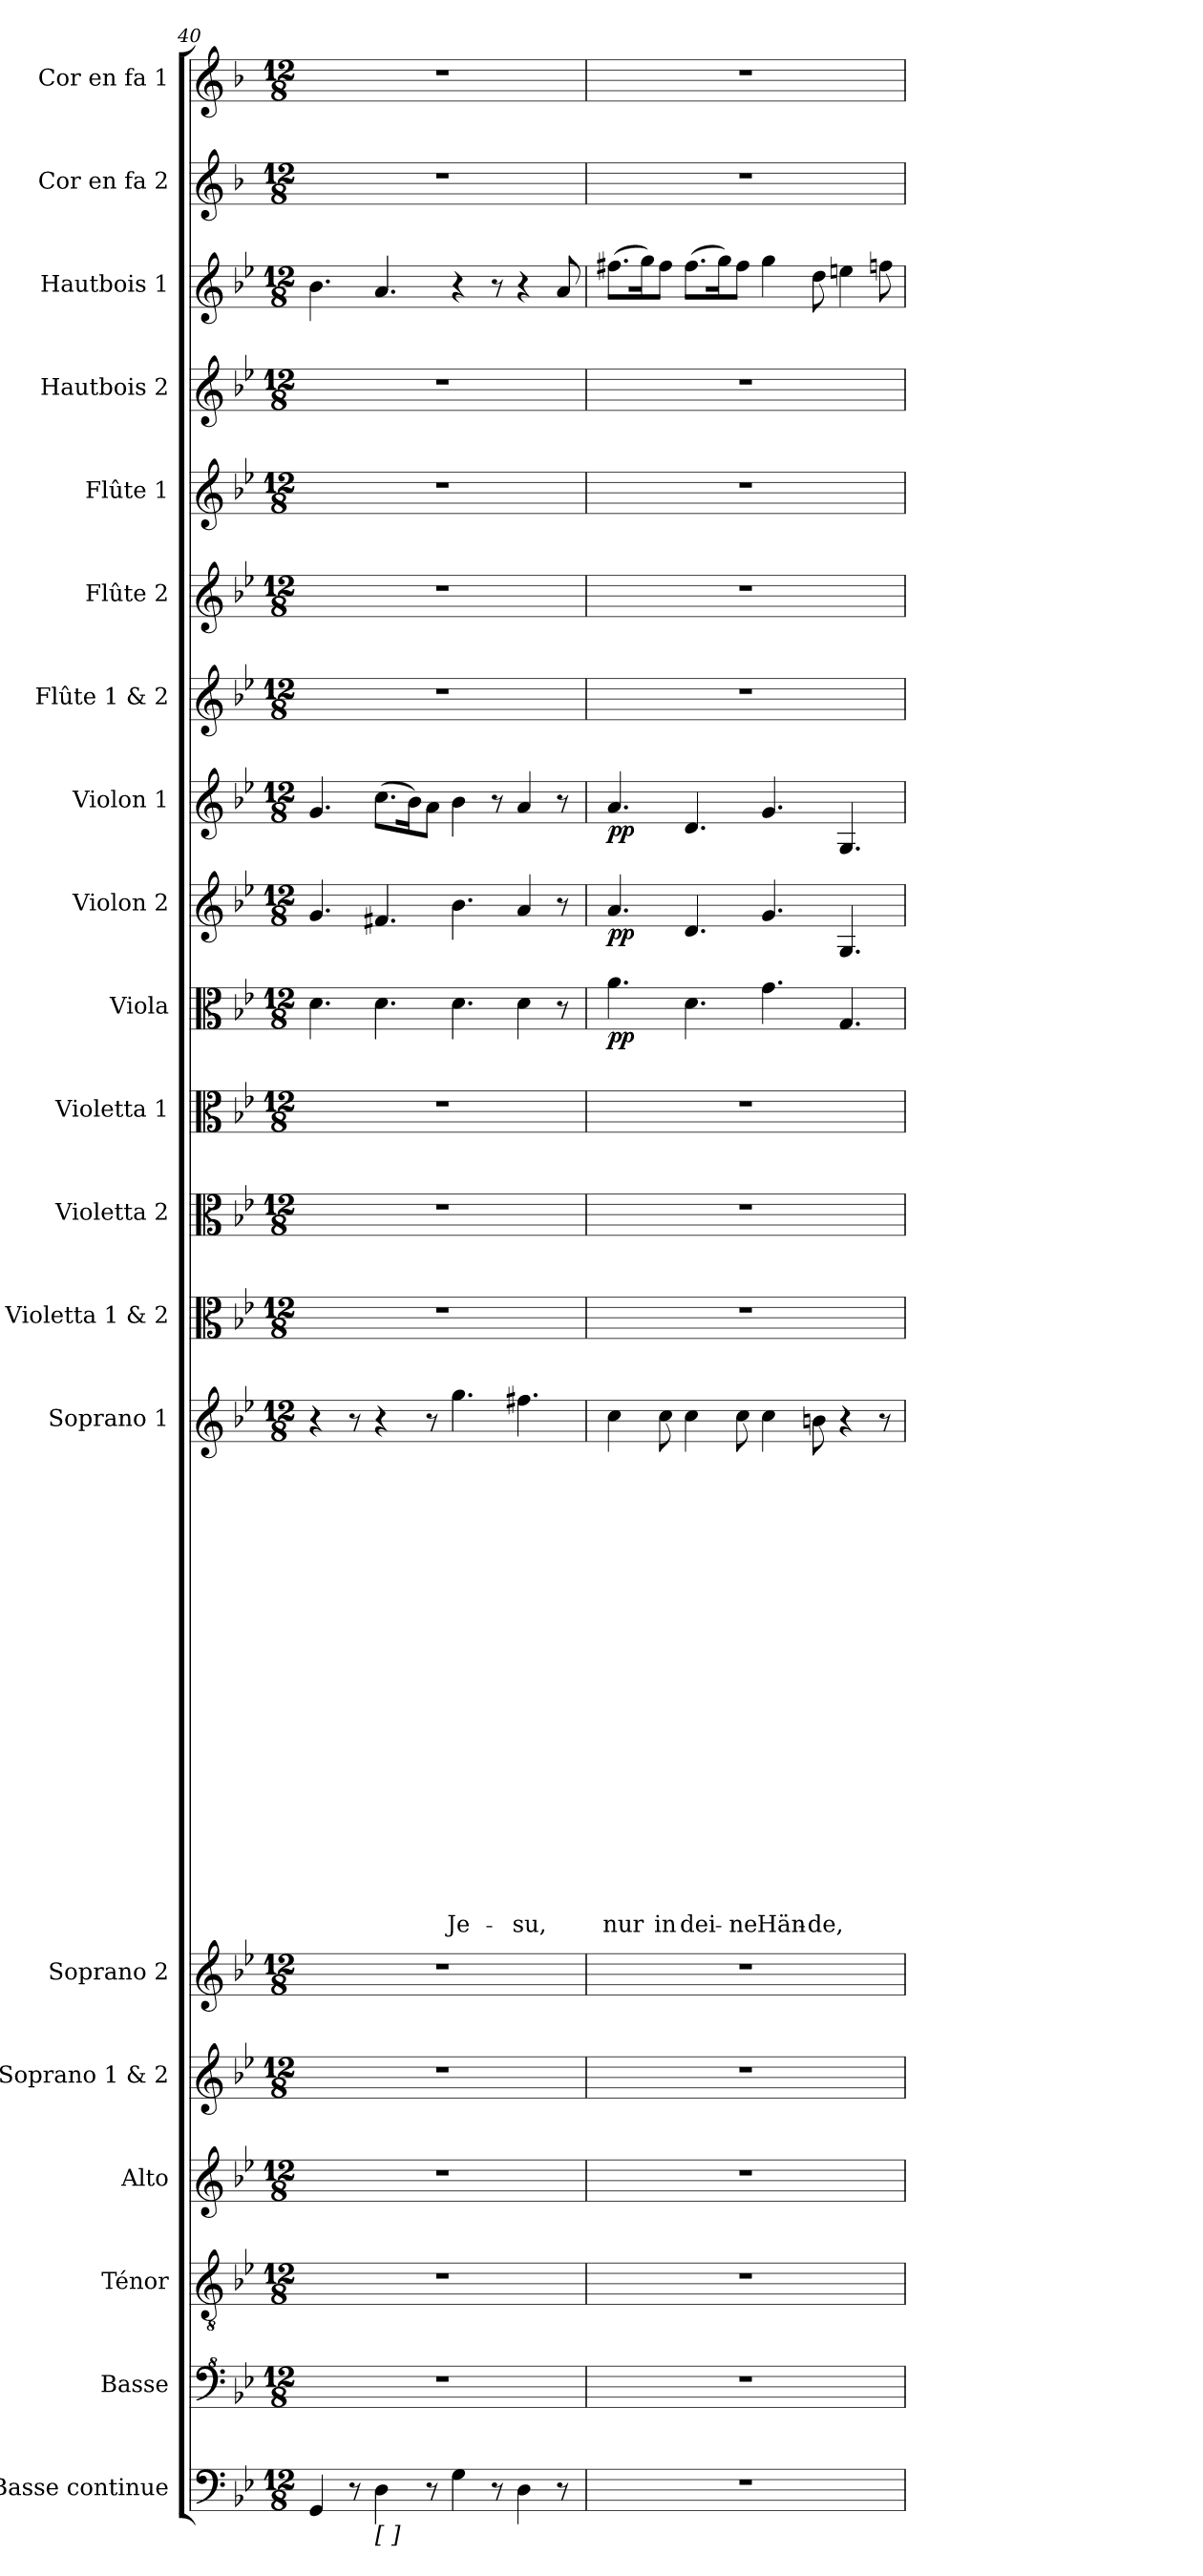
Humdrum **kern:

**kern	**kern	**kern	**kern	**kern	**kern	**kern	**text	**text	**text	**text	**text	**text	**text	**text	**text	**text	**text	**text	**text	**text	**text	**text	**text	**text	**text	**text	**text	**kern	**kern	**kern	**kern	**dynam	**kern	**dynam	**kern	**dynam	**kern	**kern	**kern	**kern	**kern	**kern	**kern
*part20	*part19	*part18	*part17	*part16	*part15	*part14	*part14	*part14	*part14	*part14	*part14	*part14	*part14	*part14	*part14	*part14	*part14	*part14	*part14	*part14	*part14	*part14	*part14	*part14	*part14	*part14	*part14	*part13	*part12	*part11	*part10	*part10	*part9	*part9	*part8	*part8	*part7	*part6	*part5	*part4	*part3	*part2	*part1
*staff20	*staff19	*staff18	*staff17	*staff16	*staff15	*staff14	*staff14	*staff14	*staff14	*staff14	*staff14	*staff14	*staff14	*staff14	*staff14	*staff14	*staff14	*staff14	*staff14	*staff14	*staff14	*staff14	*staff14	*staff14	*staff14	*staff14	*staff14	*staff13	*staff12	*staff11	*staff10	*staff10	*staff9	*staff9	*staff8	*staff8	*staff7	*staff6	*staff5	*staff4	*staff3	*staff2	*staff1
*I"Basse continue	*I"Basse	*I"Ténor	*I"Alto	*I"Soprano 1 & 2	*I"Soprano 2	*I"Soprano 1	*	*	*	*	*	*	*	*	*	*	*	*	*	*	*	*	*	*	*	*	*	*I"Violetta 1 & 2	*I"Violetta 2	*I"Violetta 1	*I"Viola	*	*I"Violon 2	*	*I"Violon 1	*	*I"Flûte 1 & 2	*I"Flûte 2	*I"Flûte 1	*I"Hautbois 2	*I"Hautbois 1	*I"Cor en fa 2	*I"Cor en fa 1
*I'BC	*I'Bas	*I'T	*I'A	*	*I'S 2	*I'S 1	*	*	*	*	*	*	*	*	*	*	*	*	*	*	*	*	*	*	*	*	*	*	*I'Vta 2	*I'Vta 1	*I'Vla	*	*I'Vln 2	*	*I'Vln 1	*	*	*I'Fl 2	*I'Fl 1	*I'Hb 2	*I'Hb 1	*I'Cor 2	*I'Cor 1
*clefF4	*clefF^4	*clefGv2	*clefG2	*clefG2	*clefG2	*clefG2	*	*	*	*	*	*	*	*	*	*	*	*	*	*	*	*	*	*	*	*	*	*clefC3	*clefC3	*clefC3	*clefC3	*	*clefG2	*	*clefG2	*	*clefG2	*clefG2	*clefG2	*clefG2	*clefG2	*clefG2	*clefG2
*ITrd7c12	*	*	*	*	*	*	*	*	*	*	*	*	*	*	*	*	*	*	*	*	*	*	*	*	*	*	*	*	*	*	*	*	*	*	*	*	*	*	*	*	*	*ITrd4c7	*ITrd4c7
*k[b-e-]	*k[b-e-]	*k[b-e-]	*k[b-e-]	*k[b-e-]	*k[b-e-]	*k[b-e-]	*	*	*	*	*	*	*	*	*	*	*	*	*	*	*	*	*	*	*	*	*	*k[b-e-]	*k[b-e-]	*k[b-e-]	*k[b-e-]	*	*k[b-e-]	*	*k[b-e-]	*	*k[b-e-]	*k[b-e-]	*k[b-e-]	*k[b-e-]	*k[b-e-]	*k[b-e-]	*k[b-e-]
*B-:	*B-:	*B-:	*B-:	*B-:	*B-:	*B-:	*	*	*	*	*	*	*	*	*	*	*	*	*	*	*	*	*	*	*	*	*	*B-:	*B-:	*B-:	*B-:	*	*B-:	*	*B-:	*	*B-:	*B-:	*B-:	*B-:	*B-:	*B-:	*B-:
*M12/8	*M12/8	*M12/8	*M12/8	*M12/8	*M12/8	*M12/8	*	*	*	*	*	*	*	*	*	*	*	*	*	*	*	*	*	*	*	*	*	*M12/8	*M12/8	*M12/8	*M12/8	*	*M12/8	*	*M12/8	*	*M12/8	*M12/8	*M12/8	*M12/8	*M12/8	*M12/8	*M12/8
=40	=40	=40	=40	=40	=40	=40	=40	=40	=40	=40	=40	=40	=40	=40	=40	=40	=40	=40	=40	=40	=40	=40	=40	=40	=40	=40	=40	=40	=40	=40	=40	=40	=40	=40	=40	=40	=40	=40	=40	=40	=40	=40	=40
4GGG/	1.r	1.r	1.r	1.r	1.r	4r	.	.	.	.	.	.	.	.	.	.	.	.	.	.	.	.	.	.	.	.	.	1.r	1.r	1.r	4.d\	.	4.g/	.	4.g/	.	1.r	1.r	1.r	1.r	4.b-\	1.r	1.r
8r	.	.	.	.	.	8r	.	.	.	.	.	.	.	.	.	.	.	.	.	.	.	.	.	.	.	.	.	.	.	.	.	.	.	.	.	.	.	.	.	.	.	.	.
!LO:TX:b:t=[ ]	!	!	!	!	!	!	!	!	!	!	!	!	!	!	!	!	!	!	!	!	!	!	!	!	!	!	!	!	!	!	!	!	!	!	!	!	!	!	!	!	!	!	!
4DD\	.	.	.	.	.	4r	.	.	.	.	.	.	.	.	.	.	.	.	.	.	.	.	.	.	.	.	.	.	.	.	4.d\	.	4.f#X/	.	(>8.cc\L	.	.	.	.	.	4.a/	.	.
.	.	.	.	.	.	.	.	.	.	.	.	.	.	.	.	.	.	.	.	.	.	.	.	.	.	.	.	.	.	.	.	.	.	.	16b-\k)	.	.	.	.	.	.	.	.
8r	.	.	.	.	.	8r	.	.	.	.	.	.	.	.	.	.	.	.	.	.	.	.	.	.	.	.	.	.	.	.	.	.	.	.	8a\J	.	.	.	.	.	.	.	.
!	!	!	!	!	!	!	!	!	!	!	!	!	!	!	!	!	!	!	!	!	!	!	!	!	!	!	!LO:LY:b	!	!	!	!	!	!	!	!	!	!	!	!	!	!	!	!
4GG\	.	.	.	.	.	4.gg\	.	.	.	.	.	.	.	.	.	.	.	.	.	.	.	.	.	.	.	.	Je-	.	.	.	4.d\	.	4.b-\	.	4b-\	.	.	.	.	.	4r	.	.
8r	.	.	.	.	.	.	.	.	.	.	.	.	.	.	.	.	.	.	.	.	.	.	.	.	.	.	.	.	.	.	.	.	.	.	8r	.	.	.	.	.	8r	.	.
!	!	!	!	!	!	!	!	!	!	!	!	!	!	!	!	!	!	!	!	!	!	!	!	!	!	!	!LO:LY:b	!	!	!	!	!	!	!	!	!	!	!	!	!	!	!	!
4DD\	.	.	.	.	.	4.ff#X\	.	.	.	.	.	.	.	.	.	.	.	.	.	.	.	.	.	.	.	.	-su,	.	.	.	4d\	.	4a/	.	4a/	.	.	.	.	.	4r	.	.
8r	.	.	.	.	.	.	.	.	.	.	.	.	.	.	.	.	.	.	.	.	.	.	.	.	.	.	.	.	.	.	8r	.	8r	.	8r	.	.	.	.	.	8a/	.	.
=41	=41	=41	=41	=41	=41	=41	=41	=41	=41	=41	=41	=41	=41	=41	=41	=41	=41	=41	=41	=41	=41	=41	=41	=41	=41	=41	=41	=41	=41	=41	=41	=41	=41	=41	=41	=41	=41	=41	=41	=41	=41	=41	=41
!	!	!	!	!	!	!	!	!	!	!	!	!	!	!	!	!	!	!	!	!	!	!	!	!	!	!	!LO:LY:b	!	!	!	!	!LO:DY:b	!	!LO:DY:b	!	!LO:DY:b	!	!	!	!	!	!	!
1.r	1.r	1.r	1.r	1.r	1.r	4cc\	.	.	.	.	.	.	.	.	.	.	.	.	.	.	.	.	.	.	.	.	nur	1.r	1.r	1.r	4.a\	pp	4.a/	pp	4.a/	pp	1.r	1.r	1.r	1.r	(>8.ff#X\L	1.r	1.r
.	.	.	.	.	.	.	.	.	.	.	.	.	.	.	.	.	.	.	.	.	.	.	.	.	.	.	.	.	.	.	.	.	.	.	.	.	.	.	.	.	16gg\k)	.	.
!	!	!	!	!	!	!	!	!	!	!	!	!	!	!	!	!	!	!	!	!	!	!	!	!	!	!	!LO:LY:b	!	!	!	!	!	!	!	!	!	!	!	!	!	!	!	!
.	.	.	.	.	.	8cc\	.	.	.	.	.	.	.	.	.	.	.	.	.	.	.	.	.	.	.	.	in	.	.	.	.	.	.	.	.	.	.	.	.	.	8ff#\J	.	.
!	!	!	!	!	!	!	!	!	!	!	!	!	!	!	!	!	!	!	!	!	!	!	!	!	!	!	!LO:LY:b	!	!	!	!	!	!	!	!	!	!	!	!	!	!	!	!
.	.	.	.	.	.	4cc\	.	.	.	.	.	.	.	.	.	.	.	.	.	.	.	.	.	.	.	.	dei-	.	.	.	4.d\	.	4.d/	.	4.d/	.	.	.	.	.	(>8.ff#\L	.	.
.	.	.	.	.	.	.	.	.	.	.	.	.	.	.	.	.	.	.	.	.	.	.	.	.	.	.	.	.	.	.	.	.	.	.	.	.	.	.	.	.	16gg\k)	.	.
!	!	!	!	!	!	!	!	!	!	!	!	!	!	!	!	!	!	!	!	!	!	!	!	!	!	!	!LO:LY:b	!	!	!	!	!	!	!	!	!	!	!	!	!	!	!	!
.	.	.	.	.	.	8cc\	.	.	.	.	.	.	.	.	.	.	.	.	.	.	.	.	.	.	.	.	-ne	.	.	.	.	.	.	.	.	.	.	.	.	.	8ff#\J	.	.
!	!	!	!	!	!	!	!	!	!	!	!	!	!	!	!	!	!	!	!	!	!	!	!	!	!	!	!LO:LY:b	!	!	!	!	!	!	!	!	!	!	!	!	!	!	!	!
.	.	.	.	.	.	4cc\	.	.	.	.	.	.	.	.	.	.	.	.	.	.	.	.	.	.	.	.	Hän-	.	.	.	4.g\	.	4.g/	.	4.g/	.	.	.	.	.	4gg\	.	.
!	!	!	!	!	!	!	!	!	!	!	!	!	!	!	!	!	!	!	!	!	!	!	!	!	!	!	!LO:LY:b	!	!	!	!	!	!	!	!	!	!	!	!	!	!	!	!
.	.	.	.	.	.	8bn\	.	.	.	.	.	.	.	.	.	.	.	.	.	.	.	.	.	.	.	.	-de,	.	.	.	.	.	.	.	.	.	.	.	.	.	8dd\	.	.
.	.	.	.	.	.	4r	.	.	.	.	.	.	.	.	.	.	.	.	.	.	.	.	.	.	.	.	.	.	.	.	4.G/	.	4.G/	.	4.G/	.	.	.	.	.	4een\	.	.
.	.	.	.	.	.	8r	.	.	.	.	.	.	.	.	.	.	.	.	.	.	.	.	.	.	.	.	.	.	.	.	.	.	.	.	.	.	.	.	.	.	8ffn\	.	.
=	=	=	=	=	=	=	=	=	=	=	=	=	=	=	=	=	=	=	=	=	=	=	=	=	=	=	=	=	=	=	=	=	=	=	=	=	=	=	=	=	=	=	=
*-	*-	*-	*-	*-	*-	*-	*-	*-	*-	*-	*-	*-	*-	*-	*-	*-	*-	*-	*-	*-	*-	*-	*-	*-	*-	*-	*-	*-	*-	*-	*-	*-	*-	*-	*-	*-	*-	*-	*-	*-	*-	*-	*-
